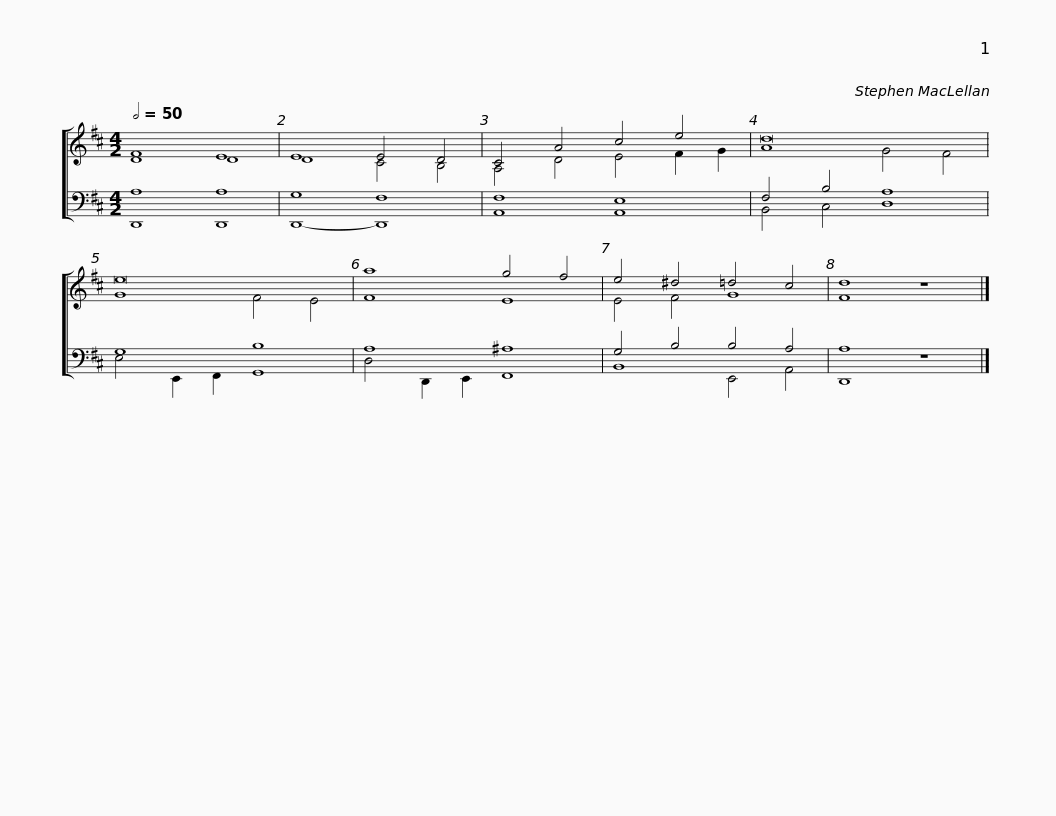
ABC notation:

X:1
%%score [ ( 1 2 ) ( 3 4 ) ]
L:1/8
Q:1/2=50
M:4/2
I:linebreak $
K:D
V:1 treble
V:2 treble
V:3 bass
V:4 bass
V:1
 F8 E8 | E8 E4 D4 | C4 A4 c4 e4 | d16 |$ e16 | %5
 a8 g4 f4 | e4 ^d4 =d4 c4 | d8 z8 |] %8
V:2
 D8 D8 | D8 C4 B,4 | A,4 D4 E4 F2 G2 | A8 G4 F4 |$ G8 F4 E4 | %5
 F8 E8 | E4 F4 G8 | F8 z8 |] %8
V:3
 A,8 A,8 | G,8 F,8 | F,8 E,8 | F,4 B,4 A,8 |$ G,8 B,8 | %5
 A,8 ^A,8 | G,4 B,4 B,4 A,4 | A,8 z8 |] %8
V:4
 D,,8 D,,8 | D,,8- D,,8 | A,,8 A,,8 | B,,4 C,4 D,8 |$ E,4 E,,2 F,,2 G,,8 | %5
 D,4 D,,2 E,,2 F,,8 | B,,8 E,,4 A,,4 | D,,8 z8 |] %8
